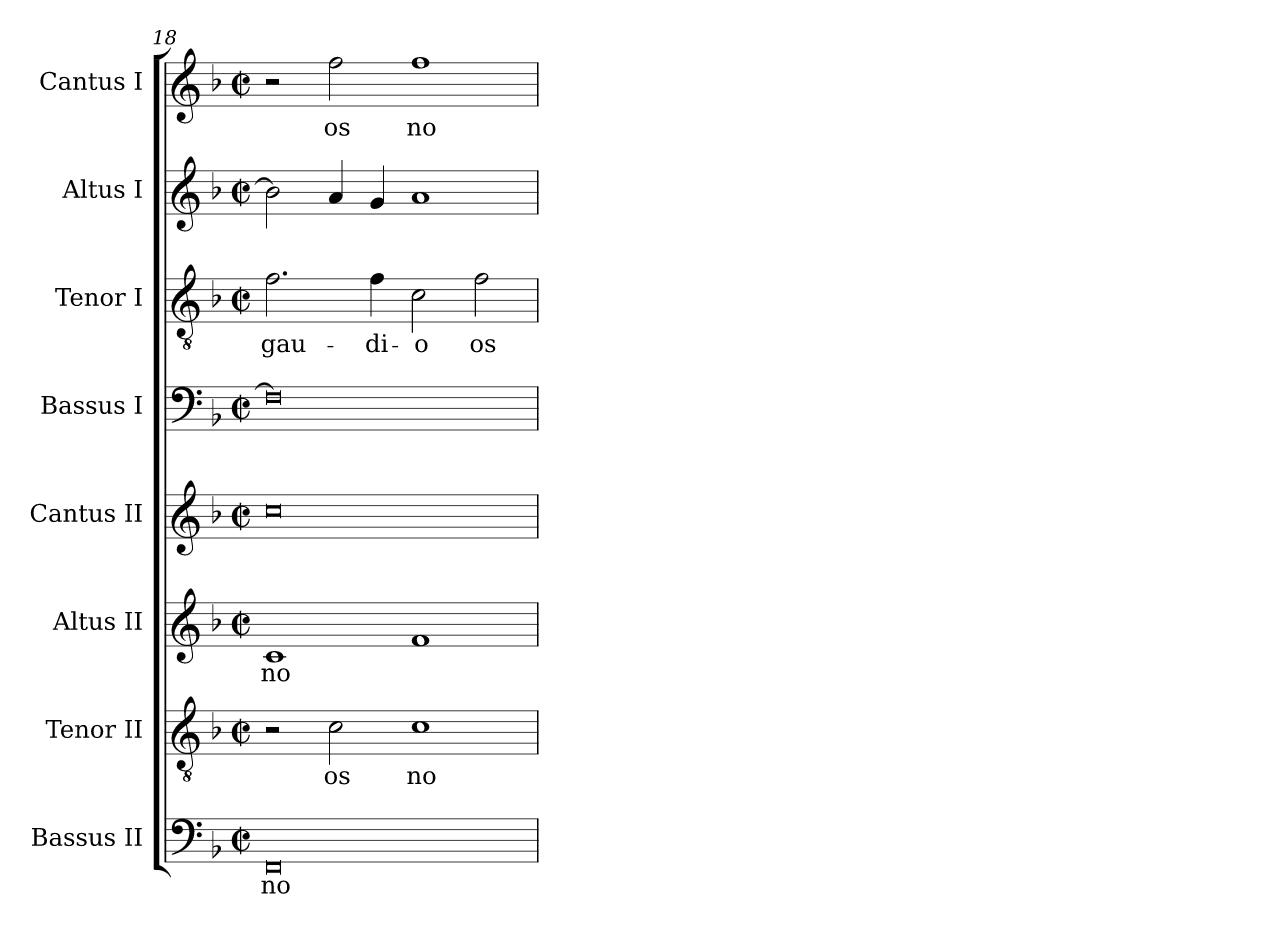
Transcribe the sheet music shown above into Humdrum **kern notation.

**kern	**text	**kern	**text	**kern	**text	**kern	**text	**kern	**text	**kern	**text	**kern	**text	**kern	**text
*part8	*part8	*part7	*part7	*part6	*part6	*part5	*part5	*part4	*part4	*part3	*part3	*part2	*part2	*part1	*part1
*staff8	*staff8	*staff7	*staff7	*staff6	*staff6	*staff5	*staff5	*staff4	*staff4	*staff3	*staff3	*staff2	*staff2	*staff1	*staff1
*I"Bassus II	*	*I"Tenor II	*	*I"Altus II	*	*I"Cantus II	*	*I"Bassus I	*	*I"Tenor I	*	*I"Altus I	*	*I"Cantus I	*
*I'Bassus II	*	*I'Tenor II	*	*I'Altus II	*	*I'Cantus II	*	*I'Bassus I	*	*I'Tenor I	*	*I'Altus I	*	*I'Cantus I	*
*clefF4	*	*clefGv2	*	*clefG2	*	*clefG2	*	*clefF4	*	*clefGv2	*	*clefG2	*	*clefG2	*
*k[b-]	*	*k[b-]	*	*k[b-]	*	*k[b-]	*	*k[b-]	*	*k[b-]	*	*k[b-]	*	*k[b-]	*
*F:	*	*F:	*	*F:	*	*F:	*	*F:	*	*F:	*	*F:	*	*F:	*
*M2/2	*	*M2/2	*	*M2/2	*	*M2/2	*	*M2/2	*	*M2/2	*	*M2/2	*	*M2/2	*
*met(c|)	*	*met(c|)	*	*met(c|)	*	*met(c|)	*	*met(c|)	*	*met(c|)	*	*met(c|)	*	*met(c|)	*
=18	=18	=18	=18	=18	=18	=18	=18	=18	=18	=18	=18	=18	=18	=18	=18
!	!LO:LY:b:cj	!	!	!	!LO:LY:b:cj	!	!LO:LY:b:cj	!	!LO:LY:b:cj	!	!LO:LY:b:cj	!	!LO:LY:b:cj	!	!
0FF	no-	2r	.	1c	no	0cc	.	0F]	--	2.f\	gau-	2b-\]	--	2r	.
!	!	!	!LO:LY:b:cj	!	!	!	!	!	!	!	!	!	!LO:LY:b:cj	!	!LO:LY:b:cj
.	.	2c\	os	.	.	.	.	.	.	.	.	4a/	--	2ff\	os
!	!	!	!	!	!	!	!	!	!	!	!LO:LY:b:cj	!	!LO:LY:b:cj	!	!
.	.	.	.	.	.	.	.	.	.	4f\	-di-	4g/	--	.	.
!	!	!	!LO:LY:b:cj	!	!LO:LY:b:cj	!	!	!	!	!	!LO:LY:b:cj	!	!LO:LY:b:cj	!	!LO:LY:b:cj
.	.	1c	no	1f	.	.	.	.	.	2c\	-o	1a	--	1ff	no-
!	!	!	!	!	!	!	!	!	!	!	!LO:LY:b:cj	!	!	!	!
.	.	.	.	.	.	.	.	.	.	2f\	os	.	.	.	.
=	=	=	=	=	=	=	=	=	=	=	=	=	=	=	=
*-	*-	*-	*-	*-	*-	*-	*-	*-	*-	*-	*-	*-	*-	*-	*-
